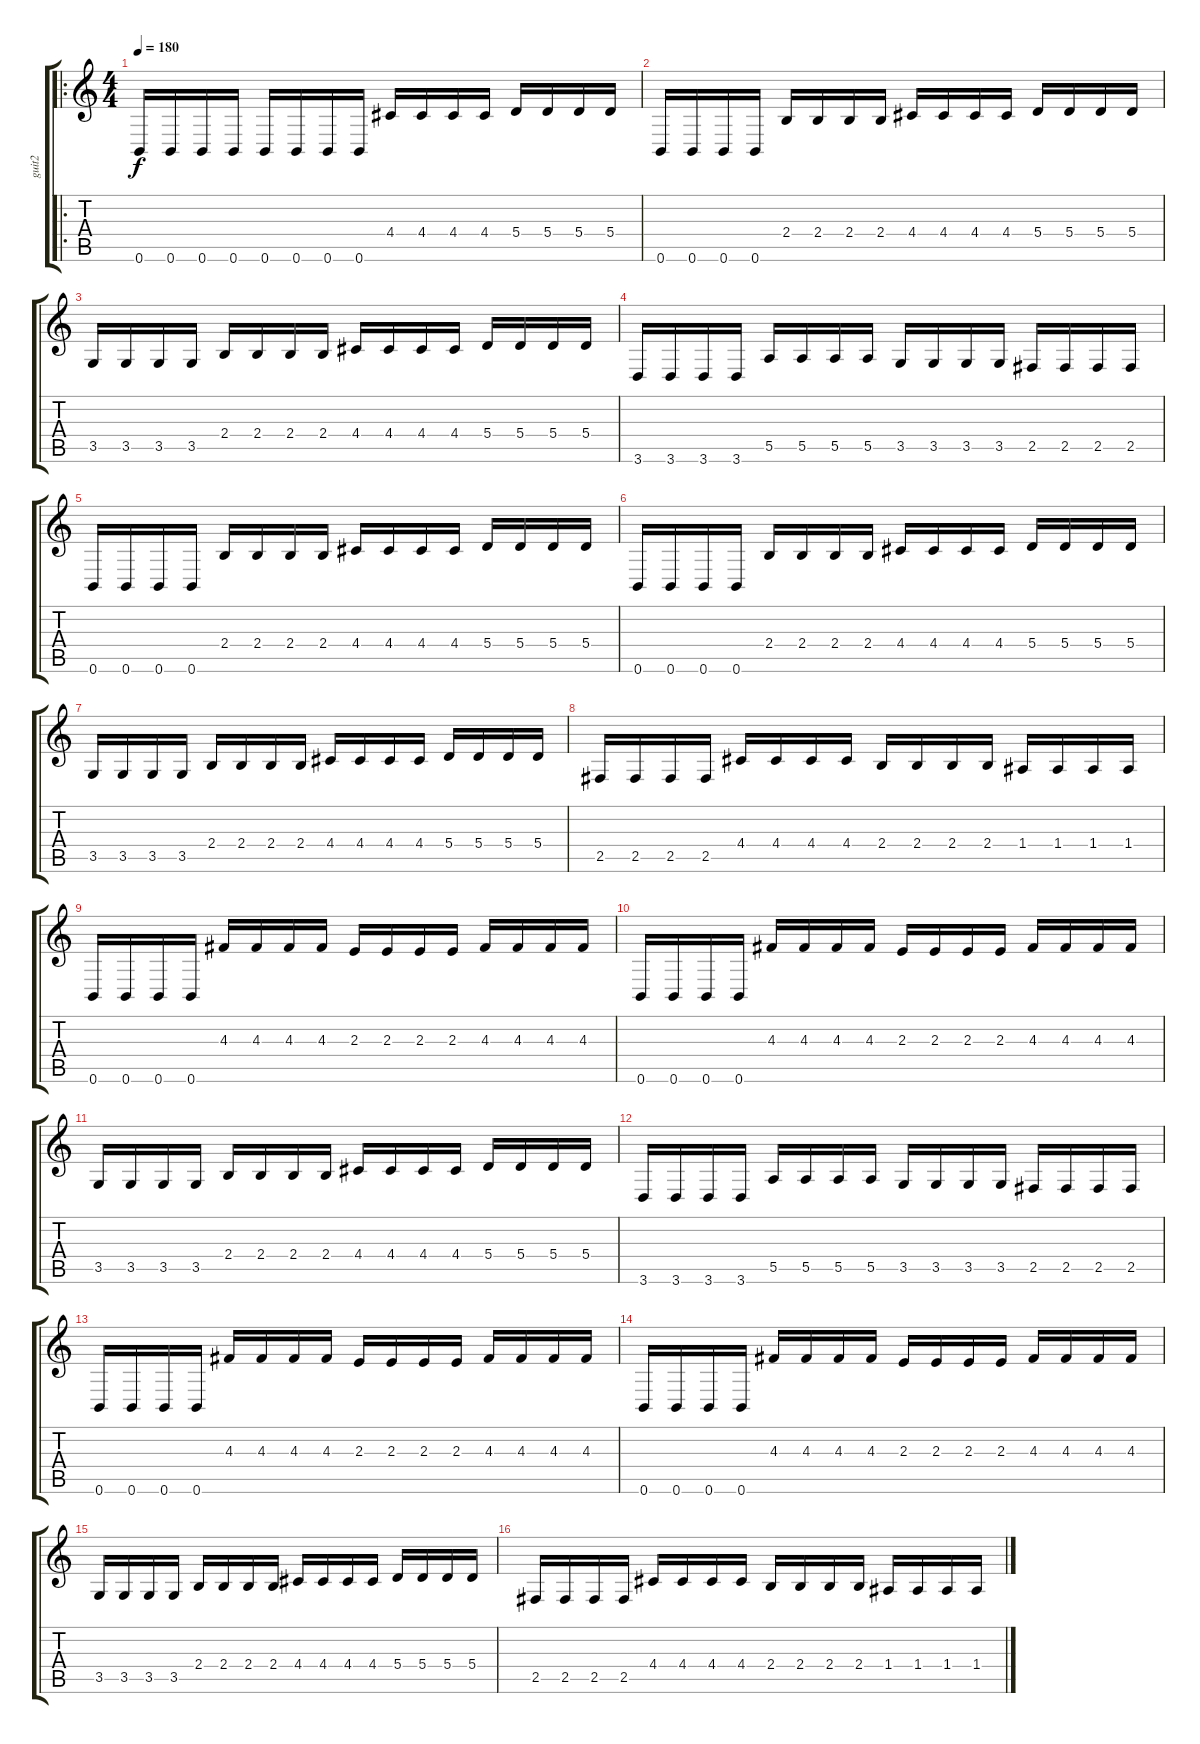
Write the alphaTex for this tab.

\track ("guit2" "guit2") {instrument distortionguitar}
\staff {score tabs}
\tuning (B3 Gb3 D3 A2 E2 B1) {hide}
\ro
\ts (4 4)
\tempo 180
\clef g2
\ks c
0.6.16{dy f} 0.6.16 0.6.16 0.6.16 0.6.16 0.6.16 0.6.16 0.6.16 4.4.16 4.4.16 4.4.16 4.4.16 5.4.16 5.4.16 5.4.16 5.4.16 |
0.6.16 0.6.16 0.6.16 0.6.16 2.4.16 2.4.16 2.4.16 2.4.16 4.4.16 4.4.16 4.4.16 4.4.16 5.4.16 5.4.16 5.4.16 5.4.16 |
3.5.16 3.5.16 3.5.16 3.5.16 2.4.16 2.4.16 2.4.16 2.4.16 4.4.16 4.4.16 4.4.16 4.4.16 5.4.16 5.4.16 5.4.16 5.4.16 |
3.6.16 3.6.16 3.6.16 3.6.16 5.5.16 5.5.16 5.5.16 5.5.16 3.5.16 3.5.16 3.5.16 3.5.16 2.5.16 2.5.16 2.5.16 2.5.16 |
0.6.16 0.6.16 0.6.16 0.6.16 2.4.16 2.4.16 2.4.16 2.4.16 4.4.16 4.4.16 4.4.16 4.4.16 5.4.16 5.4.16 5.4.16 5.4.16 |
0.6.16 0.6.16 0.6.16 0.6.16 2.4.16 2.4.16 2.4.16 2.4.16 4.4.16 4.4.16 4.4.16 4.4.16 5.4.16 5.4.16 5.4.16 5.4.16 |
3.5.16 3.5.16 3.5.16 3.5.16 2.4.16 2.4.16 2.4.16 2.4.16 4.4.16 4.4.16 4.4.16 4.4.16 5.4.16 5.4.16 5.4.16 5.4.16 |
2.5.16 2.5.16 2.5.16 2.5.16 4.4.16 4.4.16 4.4.16 4.4.16 2.4.16 2.4.16 2.4.16 2.4.16 1.4.16 1.4.16 1.4.16 1.4.16 |
0.6.16 0.6.16 0.6.16 0.6.16 4.3.16 4.3.16 4.3.16 4.3.16 2.3.16 2.3.16 2.3.16 2.3.16 4.3.16 4.3.16 4.3.16 4.3.16 |
0.6.16 0.6.16 0.6.16 0.6.16 4.3.16 4.3.16 4.3.16 4.3.16 2.3.16 2.3.16 2.3.16 2.3.16 4.3.16 4.3.16 4.3.16 4.3.16 |
3.5.16 3.5.16 3.5.16 3.5.16 2.4.16 2.4.16 2.4.16 2.4.16 4.4.16 4.4.16 4.4.16 4.4.16 5.4.16 5.4.16 5.4.16 5.4.16 |
3.6.16 3.6.16 3.6.16 3.6.16 5.5.16 5.5.16 5.5.16 5.5.16 3.5.16 3.5.16 3.5.16 3.5.16 2.5.16 2.5.16 2.5.16 2.5.16 |
0.6.16 0.6.16 0.6.16 0.6.16 4.3.16 4.3.16 4.3.16 4.3.16 2.3.16 2.3.16 2.3.16 2.3.16 4.3.16 4.3.16 4.3.16 4.3.16 |
0.6.16 0.6.16 0.6.16 0.6.16 4.3.16 4.3.16 4.3.16 4.3.16 2.3.16 2.3.16 2.3.16 2.3.16 4.3.16 4.3.16 4.3.16 4.3.16 |
3.5.16 3.5.16 3.5.16 3.5.16 2.4.16 2.4.16 2.4.16 2.4.16 4.4.16 4.4.16 4.4.16 4.4.16 5.4.16 5.4.16 5.4.16 5.4.16 |
2.5.16 2.5.16 2.5.16 2.5.16 4.4.16 4.4.16 4.4.16 4.4.16 2.4.16 2.4.16 2.4.16 2.4.16 1.4.16 1.4.16 1.4.16 1.4.16
